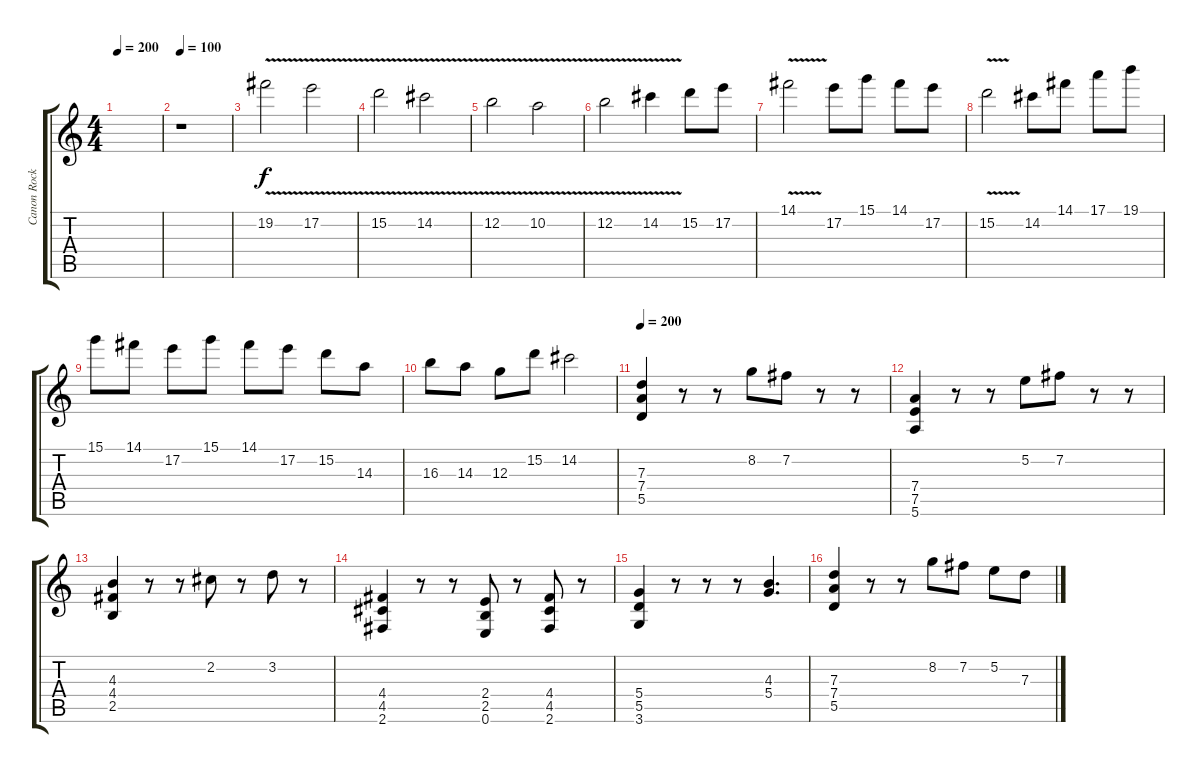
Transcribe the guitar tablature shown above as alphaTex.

\track ("Canon Rock" "Canon Rock") {instrument distortionguitar}
\staff {score tabs}
\tuning (E4 B3 G3 D3 A2 E2) {hide}
\ts (4 4)
\tempo 200
\clef g2
\ks c
|
\tempo 100
r.1 |
19.2{v}.2 17.2{v}.2 |
15.2{v}.2 14.2{v}.2 |
12.2{v}.2 10.2{v}.2 |
12.2{v}.2 14.2{v}.4 15.2.8 17.2.8 |
14.1{v}.2 17.2.8 15.1.8 14.1.8 17.2.8 |
15.2{v}.2 14.2.8 14.1.8 17.1.8 19.1.8 |
15.1.8 14.1.8 17.2.8 15.1.8 14.1.8 17.2.8 15.2.8 14.3.8 |
16.3.8 14.3.8 12.3.8 15.2.8 14.2.2 |
\tempo 200
(7.3 7.4 5.5).4 r.8 r.8 8.2.8 7.2.8 r.8 r.8 |
(7.4 7.5 5.6).4 r.8 r.8 5.2.8 7.2.8 r.8 r.8 |
(4.3 4.4 2.5).4 r.8 r.8 2.2.8 r.8 3.2.8 r.8 |
(4.4 4.5 2.6).4 r.8 r.8 (2.4 2.5 0.6).8 r.8 (4.4 4.5 2.6).8 r.8 |
(5.4 5.5 3.6).4 r.8 r.8 r.8 (4.3 5.4).4{d} |
(7.3 7.4 5.5).4 r.8 r.8 8.2.8 7.2.8 5.2.8 7.3.8
